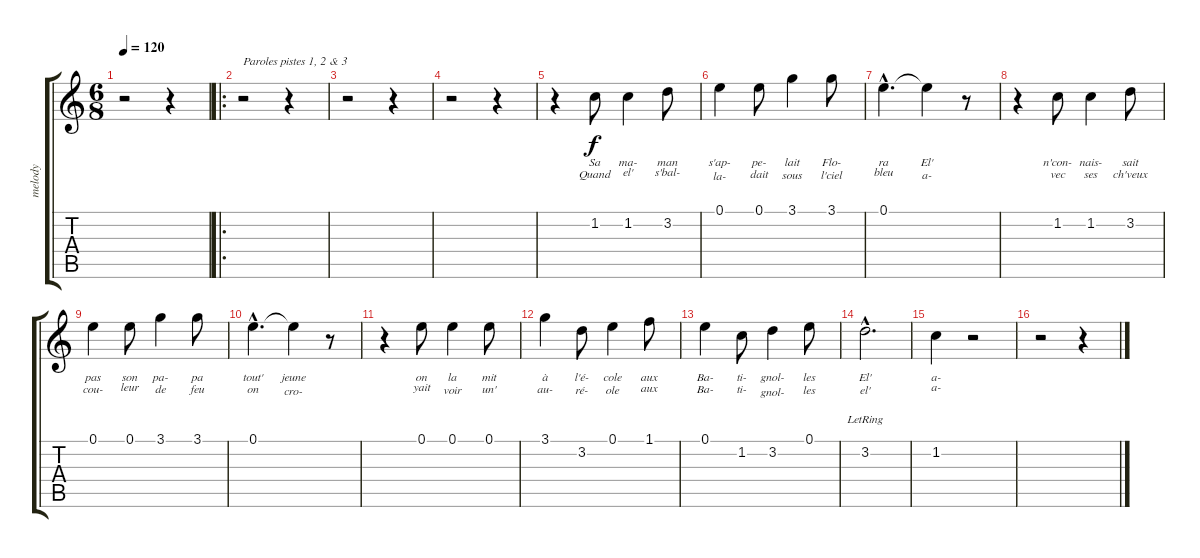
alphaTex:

\track ("melody" "melody") {instrument acousticguitarnylon}
\staff {score tabs}
\tuning (E4 B3 G3 D3 A2 E2) {hide}
\ts (6 8)
\tempo 120
\clef g2
\ks c
r.2{dy f instrument acousticguitarnylon} r.4 |
\ro
r.2{txt "Paroles pistes 1, 2 & 3"} r.4 |
r.2 r.4 |
r.2 r.4 |
r.4 1.2.8{lyrics (0 "Sa") lyrics (1 "Quand") lyrics (2 "") lyrics (3 "") lyrics (4 "")} 1.2.4{lyrics (0 "ma-") lyrics (1 "el'") lyrics (2 "") lyrics (3 "") lyrics (4 "")} 3.2.8{lyrics (0 "man") lyrics (1 "s'bal-") lyrics (2 "") lyrics (3 "") lyrics (4 "")} |
0.1.4{lyrics (0 "s'ap-") lyrics (1 "la-") lyrics (2 "") lyrics (3 "") lyrics (4 "")} 0.1.8{lyrics (0 "pe-") lyrics (1 "dait") lyrics (2 "") lyrics (3 "") lyrics (4 "")} 3.1.4{lyrics (0 "lait") lyrics (1 "sous") lyrics (2 "") lyrics (3 "") lyrics (4 "")} 3.1.8{lyrics (0 "Flo-") lyrics (1 "l'ciel") lyrics (2 "") lyrics (3 "") lyrics (4 "")} |
0.1{hac}.4{d lyrics (0 "ra") lyrics (1 "bleu") lyrics (2 "") lyrics (3 "") lyrics (4 "")} 0.1{t}.4{lyrics (0 "El'") lyrics (1 "a-") lyrics (2 "") lyrics (3 "") lyrics (4 "")} r.8 |
r.4 1.2.8{lyrics (0 "n'con-") lyrics (1 "vec") lyrics (2 "") lyrics (3 "") lyrics (4 "")} 1.2.4{lyrics (0 "nais-") lyrics (1 "ses") lyrics (2 "") lyrics (3 "") lyrics (4 "")} 3.2.8{lyrics (0 "sait") lyrics (1 "ch'veux") lyrics (2 "") lyrics (3 "") lyrics (4 "")} |
0.1.4{lyrics (0 "pas") lyrics (1 "cou-") lyrics (2 "") lyrics (3 "") lyrics (4 "")} 0.1.8{lyrics (0 "son") lyrics (1 "leur") lyrics (2 "") lyrics (3 "") lyrics (4 "")} 3.1.4{lyrics (0 "pa-") lyrics (1 "de") lyrics (2 "") lyrics (3 "") lyrics (4 "")} 3.1.8{lyrics (0 "pa") lyrics (1 "feu") lyrics (2 "") lyrics (3 "") lyrics (4 "")} |
0.1{hac}.4{d lyrics (0 "tout'") lyrics (1 "on") lyrics (2 "") lyrics (3 "") lyrics (4 "")} 0.1{t}.4{lyrics (0 "jeune") lyrics (1 "cro-") lyrics (2 "") lyrics (3 "") lyrics (4 "")} r.8 |
r.4 0.1.8{lyrics (0 "on") lyrics (1 "yait") lyrics (2 "") lyrics (3 "") lyrics (4 "")} 0.1.4{lyrics (0 "la") lyrics (1 "voir") lyrics (2 "") lyrics (3 "") lyrics (4 "")} 0.1.8{lyrics (0 "mit") lyrics (1 "un'") lyrics (2 "") lyrics (3 "") lyrics (4 "")} |
3.1.4{lyrics (0 "à") lyrics (1 "au-") lyrics (2 "") lyrics (3 "") lyrics (4 "")} 3.2.8{lyrics (0 "l'é-") lyrics (1 "ré-") lyrics (2 "") lyrics (3 "") lyrics (4 "")} 0.1.4{lyrics (0 "cole") lyrics (1 "ole") lyrics (2 "") lyrics (3 "") lyrics (4 "")} 1.1.8{lyrics (0 "aux") lyrics (1 "aux") lyrics (2 "") lyrics (3 "") lyrics (4 "")} |
0.1.4{lyrics (0 "Ba-") lyrics (1 "Ba-") lyrics (2 "") lyrics (3 "") lyrics (4 "")} 1.2.8{lyrics (0 "ti-") lyrics (1 "ti-") lyrics (2 "") lyrics (3 "") lyrics (4 "")} 3.2.4{lyrics (0 "gnol-") lyrics (1 "gnol-") lyrics (2 "") lyrics (3 "") lyrics (4 "")} 0.1.8{lyrics (0 "les") lyrics (1 "les") lyrics (2 "") lyrics (3 "") lyrics (4 "")} |
3.2{hac lr}.2{d lyrics (0 "El'") lyrics (1 "el'") lyrics (2 "") lyrics (3 "") lyrics (4 "")} |
1.2.4{lyrics (0 "a-") lyrics (1 "a-") lyrics (2 "") lyrics (3 "") lyrics (4 "")} r.2 |
r.2 r.4
